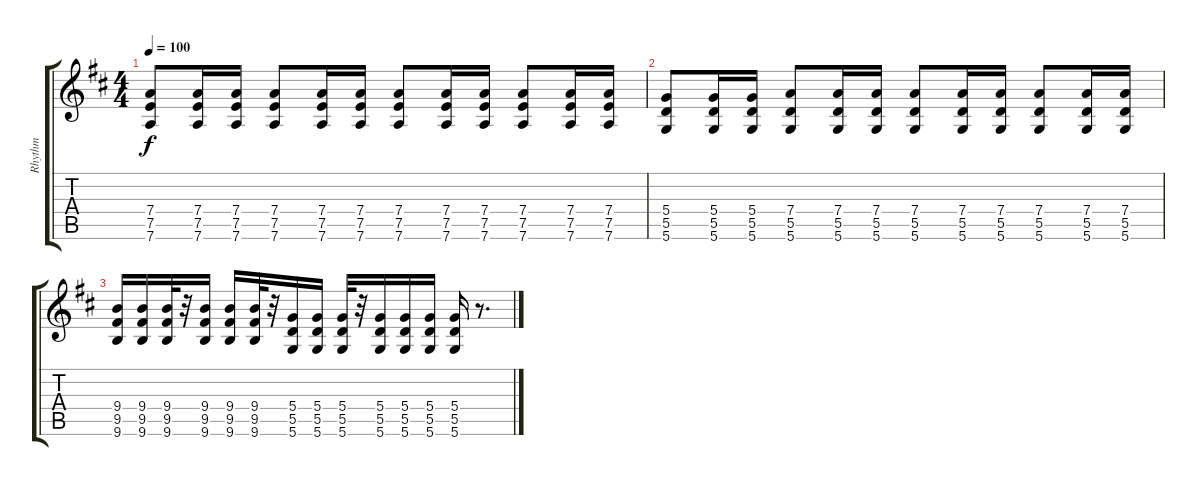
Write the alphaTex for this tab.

\track ("Rhythm" "Rhythm") {instrument distortionguitar}
\staff {score tabs}
\tuning (E4 B3 G3 D3 A2 D2) {hide}
\ts (4 4)
\tempo 100
\clef g2
\ks d
(7.4 7.5 7.6).8{dy f} (7.4 7.5 7.6).16 (7.4 7.5 7.6).16 (7.4 7.5 7.6).8 (7.4 7.5 7.6).16 (7.4 7.5 7.6).16 (7.4 7.5 7.6).8 (7.4 7.5 7.6).16 (7.4 7.5 7.6).16 (7.4 7.5 7.6).8 (7.4 7.5 7.6).16 (7.4 7.5 7.6).16 |
(5.4 5.5 5.6).8 (5.4 5.5 5.6).16 (5.4 5.5 5.6).16 (7.4 5.5 5.6).8 (7.4 5.5 5.6).16 (7.4 5.5 5.6).16 (7.4 5.5 5.6).8 (7.4 5.5 5.6).16 (7.4 5.5 5.6).16 (7.4 5.5 5.6).8 (7.4 5.5 5.6).16 (7.4 5.5 5.6).16 |
(9.4 9.5 9.6).16 (9.4 9.5 9.6).16 (9.4 9.5 9.6).32 r.32 (9.4 9.5 9.6).16 (9.4 9.5 9.6).16 (9.4 9.5 9.6).32 r.32 (5.4 5.5 5.6).16 (5.4 5.5 5.6).16 (5.4 5.5 5.6).32 r.32 (5.4 5.5 5.6).16 (5.4 5.5 5.6).16 (5.4 5.5 5.6).16 (5.4 5.5 5.6).16 r.8{d}
